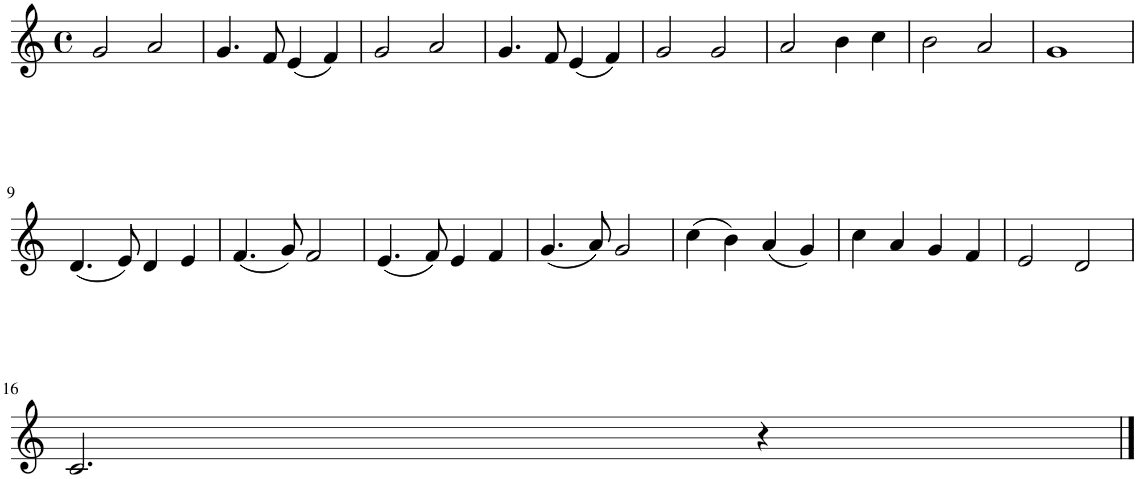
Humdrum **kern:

**kern
*part1
*staff1
*I"Piano
*I'Pno.
*clefG2
*k[]
*M4/4
*met(c)
=1
2g/
2a/
=2
4.g/
8f/
(4e/
4f/)
=3
2g/
2a/
=4
4.g/
8f/
(4e/
4f/)
=5
2g/
2g/
=6
2a/
4b\
4cc\
=7
2b\
2a/
=8
1g
!!LO:LB:g=z
=9
(4.d/
8e/)
4d/
4e/
=10
(4.f/
8g/)
2f/
=11
(4.e/
8f/)
4e/
4f/
=12
(4.g/
8a/)
2g/
=13
(4cc\
4b\)
(4a/
4g/)
=14
4cc\
4a/
4g/
4f/
=15
2e/
2d/
!!LO:LB:g=z
=16
2.c/
4r
==
*-
